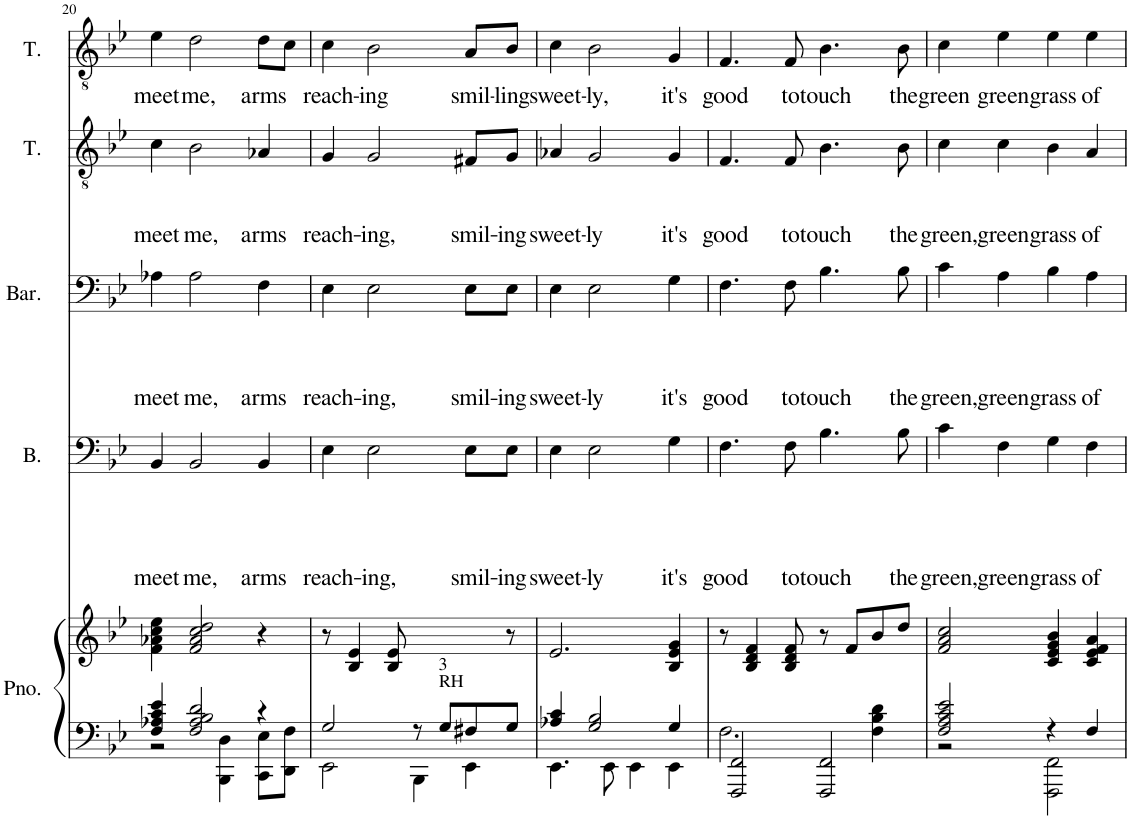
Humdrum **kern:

**kern	**kern	**kern	**text	**text	**text	**text	**kern	**text	**text	**text	**kern	**text	**text	**kern	**text
*part5	*part5	*part4	*part4	*part4	*part4	*part4	*part3	*part3	*part3	*part3	*part2	*part2	*part2	*part1	*part1
*staff6	*staff5	*staff4	*staff4	*staff4	*staff4	*staff4	*staff3	*staff3	*staff3	*staff3	*staff2	*staff2	*staff2	*staff1	*staff1
*I"Piano	*	*I"Bass	*	*	*	*	*I"Baritone	*	*	*	*I"Tenor	*	*	*I"Tenor	*
*I'Pno.	*	*I'B.	*	*	*	*	*I'Bar.	*	*	*	*I'T.	*	*	*I'T.	*
!!LO:PB:g=z
*clefF4	*clefG2	*clefF4	*	*	*	*	*clefF4	*	*	*	*clefGv2	*	*	*clefGv2	*
*k[b-e-]	*k[b-e-]	*k[b-e-]	*	*	*	*	*k[b-e-]	*	*	*	*k[b-e-]	*	*	*k[b-e-]	*
*M4/4	*M4/4	*M4/4	*	*	*	*	*M4/4	*	*	*	*M4/4	*	*	*M4/4	*
=20	=20	=20	=20	=20	=20	=20	=20	=20	=20	=20	=20	=20	=20	=20	=20
*^	*	*	*	*	*	*	*	*	*	*	*	*	*	*	*
!	!	!	!	!	!	!	!LO:LY:b	!	!	!	!LO:LY:b	!	!	!LO:LY:b	!	!LO:LY:b
4F/ 4A-X/ 4c/ 4e-/	2r	4f\ 4a-X\ 4cc\ 4ee-\	4BB-/	.	.	.	meet	4A-X\	.	.	meet	4c\	.	meet	4e-\	meet
!	!	!	!	!	!	!	!LO:LY:b	!	!	!	!LO:LY:b	!	!	!LO:LY:b	!	!LO:LY:b
2F/ 2A-/ 2B-/ 2d/	.	2f/ 2a-/ 2cc/ 2dd/	2BB-/	.	.	.	me,	2A-\	.	.	me,	2B-\	.	me,	2d\	me,
.	4BBB-\ 4D\	.	.	.	.	.	.	.	.	.	.	.	.	.	.	.
!	!	!	!	!	!	!	!LO:LY:b	!	!	!	!LO:LY:b	!	!	!LO:LY:b	!	!LO:LY:b
4r	8CC\ 8E-\L	4r	4BB-/	.	.	.	arms	4F\	.	.	arms	4A-X/	.	arms	8d\L	arms
.	8DD\ 8F\J	.	.	.	.	.	.	.	.	.	.	.	.	.	8c\J	.
=21	=21	=21	=21	=21	=21	=21	=21	=21	=21	=21	=21	=21	=21	=21	=21	=21
!	!	!	!	!	!	!	!LO:LY:b	!	!	!	!LO:LY:b	!	!	!LO:LY:b	!	!LO:LY:b
2G/	2EE-\	8r	4E-\	.	.	.	reach-	4E-\	.	.	reach-	4G/	.	reach-	4c\	reach-
.	.	4B-/ 4e-/	.	.	.	.	.	.	.	.	.	.	.	.	.	.
!	!	!	!	!	!	!	!LO:LY:b	!	!	!	!LO:LY:b	!	!	!LO:LY:b	!	!LO:LY:b
.	.	.	2E-\	.	.	.	-ing,	2E-\	.	.	-ing,	2G/	.	-ing,	2B-\	-ing
.	.	8B-/ 8e-/	.	.	.	.	.	.	.	.	.	.	.	.	.	.
8r	4BBB-\	4.ryy	.	.	.	.	.	.	.	.	.	.	.	.	.	.
!LO:TX:a:t=RH	!	!	!	!	!	!	!	!	!	!	!	!	!	!	!	!
!LO:TX:a:t=3	!	!	!	!	!	!	!	!	!	!	!	!	!	!	!	!
8G/L	.	.	.	.	.	.	.	.	.	.	.	.	.	.	.	.
!	!	!	!	!	!	!	!LO:LY:b	!	!	!	!LO:LY:b	!	!	!LO:LY:b	!	!LO:LY:b
8F#X/	4EE-\	.	8E-\L	.	.	.	smil-	8E-\L	.	.	smil-	8F#X/L	.	smil-	8A/L	smil-
!	!	!	!	!	!	!	!LO:LY:b	!	!	!	!LO:LY:b	!	!	!LO:LY:b	!	!LO:LY:b
8G/J	.	8r	8E-\J	.	.	.	-ing	8E-\J	.	.	-ing	8G/J	.	-ing	8B-/J	-ling
=22	=22	=22	=22	=22	=22	=22	=22	=22	=22	=22	=22	=22	=22	=22	=22	=22
!	!	!	!	!	!	!	!LO:LY:b	!	!	!	!LO:LY:b	!	!	!LO:LY:b	!	!LO:LY:b
4.EE-\	4A-X/ 4c/	2.e-/	4E-\	.	.	.	sweet-	4E-\	.	.	sweet-	4A-X/	.	sweet-	4c\	sweet-
!	!	!	!	!	!	!	!LO:LY:b	!	!	!	!LO:LY:b	!	!	!LO:LY:b	!	!LO:LY:b
.	2G/ 2B-/	.	2E-\	.	.	.	-ly	2E-\	.	.	-ly	2G/	.	-ly	2B-\	-ly,
8EE-\	.	.	.	.	.	.	.	.	.	.	.	.	.	.	.	.
4EE-\	.	.	.	.	.	.	.	.	.	.	.	.	.	.	.	.
!	!	!	!	!	!	!	!LO:LY:b	!	!	!	!LO:LY:b	!	!	!LO:LY:b	!	!LO:LY:b
4EE-\	4G/	4B-/ 4e-/ 4g/	4G\	.	.	.	it's	4G\	.	.	it's	4G/	.	it's	4G/	it's
=23	=23	=23	=23	=23	=23	=23	=23	=23	=23	=23	=23	=23	=23	=23	=23	=23
!	!	!	!	!	!	!	!LO:LY:b	!	!	!	!LO:LY:b	!	!	!LO:LY:b	!	!LO:LY:b
2FFF/ 2FF/	2.F\	8r	4.F\	.	.	.	good	4.F\	.	.	good	4.F/	.	good	4.F/	good
.	.	4B-/ 4d/ 4f/	.	.	.	.	.	.	.	.	.	.	.	.	.	.
!	!	!	!	!	!	!	!LO:LY:b	!	!	!	!LO:LY:b	!	!	!LO:LY:b	!	!LO:LY:b
.	.	8B-/ 8d/ 8f/	8F\	.	.	.	to	8F\	.	.	to	8F/	.	to	8F/	to
!	!	!	!	!	!	!	!LO:LY:b	!	!	!	!LO:LY:b	!	!	!LO:LY:b	!	!LO:LY:b
2FFF/ 2FF/	.	8r	4.B-\	.	.	.	touch	4.B-\	.	.	touch	4.B-\	.	touch	4.B-\	touch
.	.	8f/L	.	.	.	.	.	.	.	.	.	.	.	.	.	.
.	4F\ 4B-\ 4d\	8b-/	.	.	.	.	.	.	.	.	.	.	.	.	.	.
!	!	!	!	!	!	!	!LO:LY:b	!	!	!	!LO:LY:b	!	!	!LO:LY:b	!	!LO:LY:b
.	.	8dd/J	8B-\	.	.	.	the	8B-\	.	.	the	8B-\	.	the	8B-\	the
=24	=24	=24	=24	=24	=24	=24	=24	=24	=24	=24	=24	=24	=24	=24	=24	=24
!	!	!	!	!	!	!	!LO:LY:b	!	!	!	!LO:LY:b	!	!	!LO:LY:b	!	!LO:LY:b
2F/ 2A/ 2c/ 2e-/	2r	2f/ 2a/ 2cc/	4c\	.	.	.	green,	4c\	.	.	green,	4c\	.	green,	4c\	green
!	!	!	!	!	!	!	!LO:LY:b	!	!	!	!LO:LY:b	!	!	!LO:LY:b	!	!LO:LY:b
.	.	.	4F\	.	.	.	green	4A\	.	.	green	4c\	.	green	4e-\	green
!	!	!	!	!	!	!	!LO:LY:b	!	!	!	!LO:LY:b	!	!	!LO:LY:b	!	!LO:LY:b
4r	2FFF\ 2FF\	4c/ 4e-/ 4g/ 4b-/	4G\	.	.	.	grass	4B-\	.	.	grass	4B-\	.	grass	4e-\	grass
!	!	!	!	!	!	!	!LO:LY:b	!	!	!	!LO:LY:b	!	!	!LO:LY:b	!	!LO:LY:b
4F/	.	4c/ 4e-/ 4f/ 4a/	4F\	.	.	.	of	4A\	.	.	of	4A/	.	of	4e-\	of
*v	*v	*	*	*	*	*	*	*	*	*	*	*	*	*	*	*
=	=	=	=	=	=	=	=	=	=	=	=	=	=	=	=
*-	*-	*-	*-	*-	*-	*-	*-	*-	*-	*-	*-	*-	*-	*-	*-
